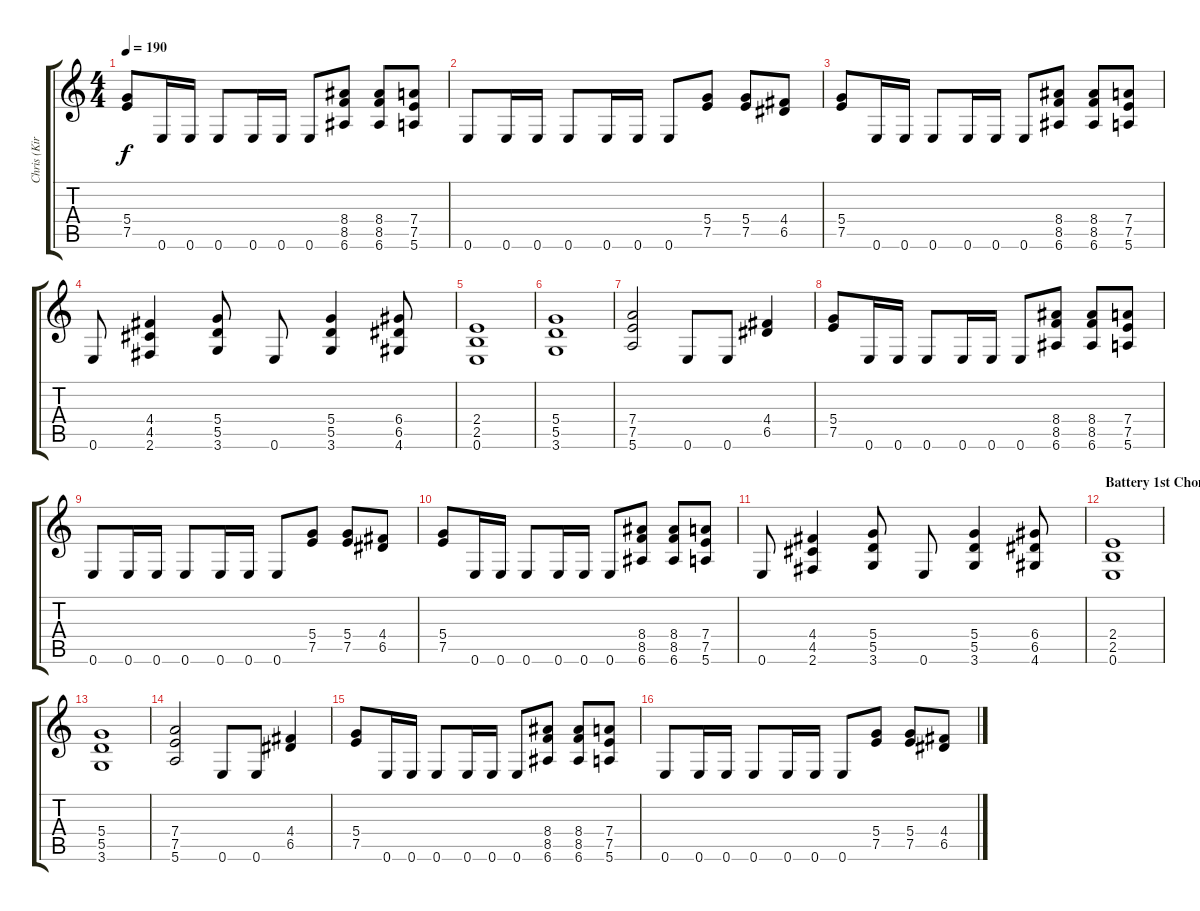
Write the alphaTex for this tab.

\track ("Chris (Kirks Guitar's)" "Chris (Kir") {instrument overdrivenguitar}
\staff {score tabs}
\tuning (E4 B3 G3 D3 A2 E2) {hide}
\ts (4 4)
\tempo 190
\clef g2
\ks c
(5.4 7.5).8{dy f} 0.6.16 0.6.16 0.6.8 0.6.16 0.6.16 0.6.8 (8.4 8.5 6.6).8 (8.4 8.5 6.6).8 (7.4 7.5 5.6).8 |
0.6.8 0.6.16 0.6.16 0.6.8 0.6.16 0.6.16 0.6.8 (5.4 7.5).8 (5.4 7.5).8 (4.4 6.5).8 |
(5.4 7.5).8 0.6.16 0.6.16 0.6.8 0.6.16 0.6.16 0.6.8 (8.4 8.5 6.6).8 (8.4 8.5 6.6).8 (7.4 7.5 5.6).8 |
0.6.8 (4.4 4.5 2.6).4 (5.4 5.5 3.6).8 0.6.8 (5.4 5.5 3.6).4 (6.4 6.5 4.6).8 |
(2.4 2.5 0.6).1 |
(5.4 5.5 3.6).1 |
(7.4 7.5 5.6).2 0.6.8 0.6.8 (4.4 6.5).4 |
(5.4 7.5).8 0.6.16 0.6.16 0.6.8 0.6.16 0.6.16 0.6.8 (8.4 8.5 6.6).8 (8.4 8.5 6.6).8 (7.4 7.5 5.6).8 |
0.6.8 0.6.16 0.6.16 0.6.8 0.6.16 0.6.16 0.6.8 (5.4 7.5).8 (5.4 7.5).8 (4.4 6.5).8 |
(5.4 7.5).8 0.6.16 0.6.16 0.6.8 0.6.16 0.6.16 0.6.8 (8.4 8.5 6.6).8 (8.4 8.5 6.6).8 (7.4 7.5 5.6).8 |
0.6.8 (4.4 4.5 2.6).4 (5.4 5.5 3.6).8 0.6.8 (5.4 5.5 3.6).4 (6.4 6.5 4.6).8 |
\section ("" "Battery 1st Chorus")
(2.4 2.5 0.6).1 |
(5.4 5.5 3.6).1 |
(7.4 7.5 5.6).2 0.6.8 0.6.8 (4.4 6.5).4 |
(5.4 7.5).8 0.6.16 0.6.16 0.6.8 0.6.16 0.6.16 0.6.8 (8.4 8.5 6.6).8 (8.4 8.5 6.6).8 (7.4 7.5 5.6).8 |
0.6.8 0.6.16 0.6.16 0.6.8 0.6.16 0.6.16 0.6.8 (5.4 7.5).8 (5.4 7.5).8 (4.4 6.5).8
